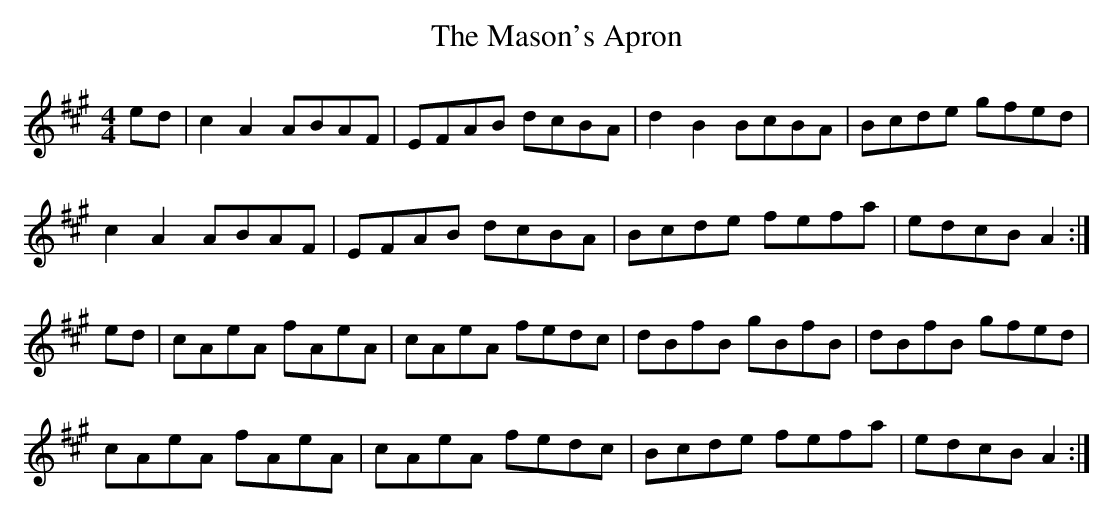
X:1
T:Mason's Apron, The
M:4/4
L:1/8
K:A
ed| c2 A2 ABAF | EFAB dcBA | d2 B2 BcBA | Bcde gfed  |
    c2 A2 ABAF | EFAB dcBA | Bcde  fefa | edcB A2   :|
ed| cAeA  fAeA | cAeA fedc | dBfB  gBfB | dBfB gfed  |
    cAeA  fAeA | cAeA fedc | Bcde  fefa | edcB A2  :|]
